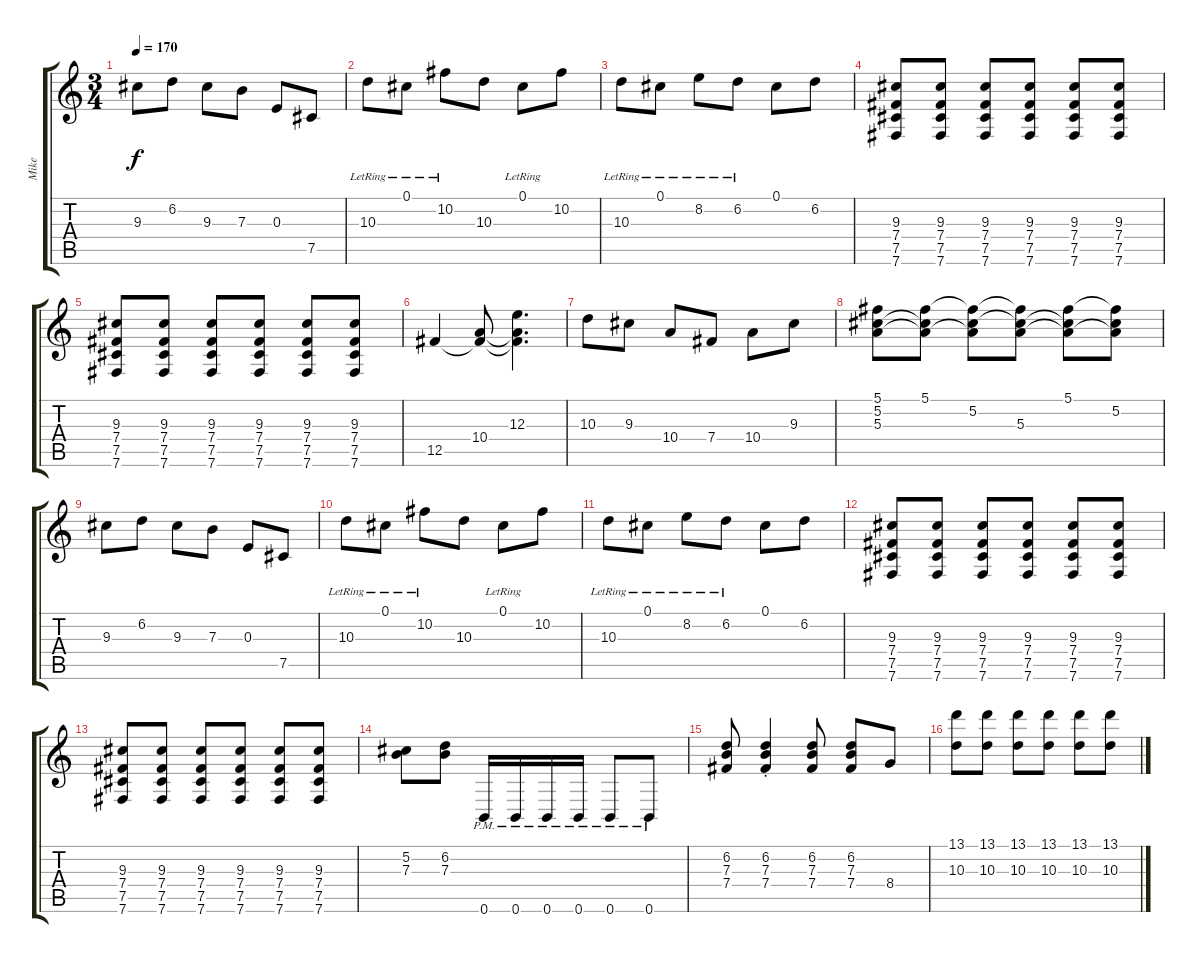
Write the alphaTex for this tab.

\track ("Mike" "Mike") {instrument distortionguitar}
\staff {score tabs}
\tuning (Db4 Ab3 E3 B2 Gb2 B1) {hide}
\ts (3 4)
\tempo 170
\clef g2
\ks c
9.3.8{dy f} 6.2.8 9.3.8 7.3.8 0.3.8 7.5.8 |
10.3{lr}.8 0.1{lr}.8 10.2{lr}.8 10.3.8 0.1{lr}.8 10.2.8 |
10.3{lr}.8 0.1{lr}.8 8.2{lr}.8 6.2{lr}.8 0.1.8 6.2.8 |
(9.3 7.4 7.5 7.6).8 (9.3 7.4 7.5 7.6).8 (9.3 7.4 7.5 7.6).8 (9.3 7.4 7.5 7.6).8 (9.3 7.4 7.5 7.6).8 (9.3 7.4 7.5 7.6).8 |
(9.3 7.4 7.5 7.6).8 (9.3 7.4 7.5 7.6).8 (9.3 7.4 7.5 7.6).8 (9.3 7.4 7.5 7.6).8 (9.3 7.4 7.5 7.6).8 (9.3 7.4 7.5 7.6).8 |
12.5.4 (10.4 12.5{t}).8 (12.3 10.4{t} 12.5{t}).4{d} |
10.3.8 9.3.8 10.4.8 7.4.8 10.4.8 9.3.8 |
(5.1 5.2 5.3).8 (5.1 5.2{t} 5.3{t}).8 (5.1{t} 5.2 5.3{t}).8 (5.1{t} 5.2{t} 5.3).8 (5.1 5.2{t} 5.3{t}).8 (5.1{t} 5.2 5.3{t}).8 |
9.3.8 6.2.8 9.3.8 7.3.8 0.3.8 7.5.8 |
10.3{lr}.8 0.1{lr}.8 10.2{lr}.8 10.3.8 0.1{lr}.8 10.2.8 |
10.3{lr}.8 0.1{lr}.8 8.2{lr}.8 6.2{lr}.8 0.1.8 6.2.8 |
(9.3 7.4 7.5 7.6).8 (9.3 7.4 7.5 7.6).8 (9.3 7.4 7.5 7.6).8 (9.3 7.4 7.5 7.6).8 (9.3 7.4 7.5 7.6).8 (9.3 7.4 7.5 7.6).8 |
(9.3 7.4 7.5 7.6).8 (9.3 7.4 7.5 7.6).8 (9.3 7.4 7.5 7.6).8 (9.3 7.4 7.5 7.6).8 (9.3 7.4 7.5 7.6).8 (9.3 7.4 7.5 7.6).8 |
(5.2 7.3).8 (6.2 7.3).8 0.6{pm}.16 0.6{pm}.16 0.6{pm}.16 0.6{pm}.16 0.6{pm}.8 0.6{pm}.8 |
(6.2 7.3 7.4).8 (6.2{st} 7.3{st} 7.4{st}).4 (6.2 7.3 7.4).8 (6.2 7.3 7.4).8 8.4.8 |
(13.1 10.3).8 (13.1 10.3).8 (13.1 10.3).8 (13.1 10.3).8 (13.1 10.3).8 (13.1 10.3).8
